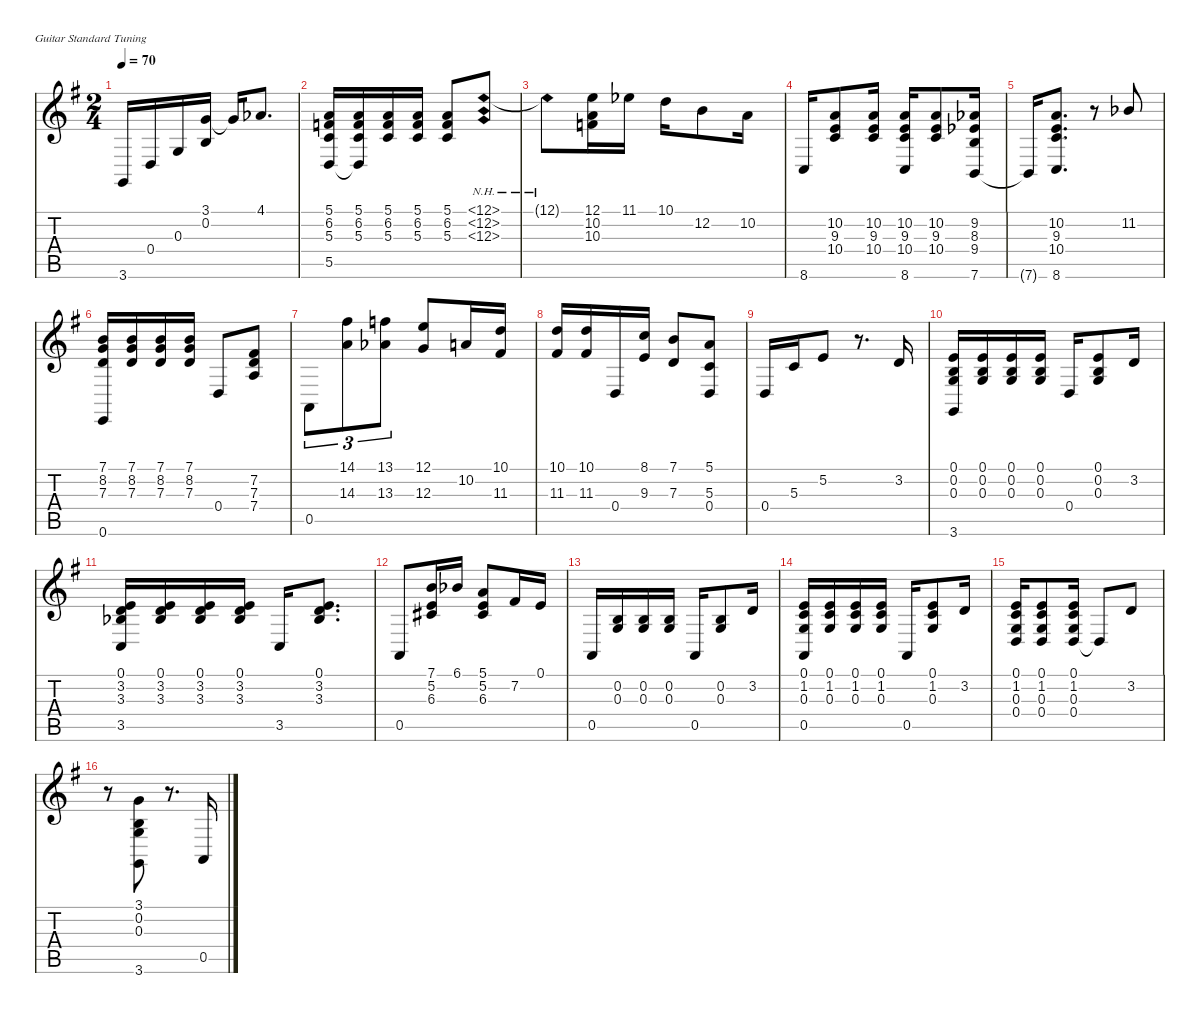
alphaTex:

\defaultSystemsLayout 4
\hideDynamics
\bracketExtendMode nobrackets
\singleTrackTrackNamePolicy hidden
\multiTrackTrackNamePolicy hidden
\firstSystemTrackNameOrientation horizontal
\otherSystemsTrackNameOrientation horizontal
\extendBarLines
\chordDiagramsInScore
\track ("Classical Guitar" "Classical Guitar") {instrument brightacousticpiano}
\staff {score tabs}
\tuning (E4 B3 G3 D3 A2 E2)
\ts (2 4)
\tempo 70
\clef g2
\ks g
3.6{acc forcenatural}.16{dy mf beam Up} 0.4{acc forcenatural}.16{beam Up} 0.3{acc forcenatural}.16{beam Up} (0.2{acc forcenatural} 3.1{acc forcenatural}).16{beam Up} 3.1{t acc forcenatural}.16{beam Up} 4.1{acc b}.8{d beam Up} |
(5.5{acc forcenatural} 5.3{acc forcenatural} 6.2{acc forcenatural} 5.1{acc forcenatural}).16{beam Up} (5.5{t acc forcenatural} 5.3{acc forcenatural} 6.2{acc forcenatural} 5.1{acc forcenatural}).16{beam Up} (5.3{acc forcenatural} 6.2{acc forcenatural} 5.1{acc forcenatural}).16{beam Up} (5.3{acc forcenatural} 6.2{acc forcenatural} 5.1{acc forcenatural}).16{beam Up} (5.3{acc forcenatural} 6.2{acc forcenatural} 5.1{acc forcenatural}).8{beam Up} (12.3{nh acc forcenatural} 12.2{nh acc forcenatural} 12.1{nh acc forcenatural}).8{beam Up} |
12.1{nh t acc forcenatural}.8{beam Down} (10.3{acc forcenatural} 10.2{acc forcenatural} 12.1{acc forcenatural}).16{beam Down} 11.1{acc b}.16{beam Down} 10.1{acc forcenatural}.16{beam Down} 12.2{acc forcenatural}.8{beam Down} 10.2{acc forcenatural}.16{beam Down} |
8.6{acc forcenatural}.16{beam Up} (10.4{acc forcenatural} 9.3{acc forcenatural} 10.2{acc forcenatural}).8{beam Up} (10.4{acc forcenatural} 9.3{acc forcenatural} 10.2{acc forcenatural}).16{beam Up} (8.6{acc forcenatural} 10.4{acc forcenatural} 9.3{acc forcenatural} 10.2{acc forcenatural}).16{beam Up} (10.4{acc forcenatural} 9.3{acc forcenatural} 10.2{acc forcenatural}).8{beam Up} (7.6{acc forcenatural} 9.4{acc forcenatural} 8.3{acc b} 9.2{acc b}).16{beam Up} |
7.6{t acc forcenatural}.16{beam Up} (8.6{acc forcenatural} 10.4{acc forcenatural} 9.3{acc forcenatural} 10.2{acc forcenatural}).8{d beam Up} r.8{beam Up} 11.2{acc b}.8{beam Up} |
(0.6{acc forcenatural} 7.3{acc forcenatural} 8.2{acc forcenatural} 7.1{acc forcenatural}).16{beam Up} (7.3{acc forcenatural} 8.2{acc forcenatural} 7.1{acc forcenatural}).16{beam Up} (7.3{acc forcenatural} 8.2{acc forcenatural} 7.1{acc forcenatural}).16{beam Up} (7.3{acc forcenatural} 8.2{acc forcenatural} 7.1{acc forcenatural}).16{beam Up} 0.4{acc forcenatural}.8{beam Up} (7.4{acc forcenatural} 7.3{acc forcenatural} 7.2{acc #}).8{beam Up} |
0.5{acc forcenatural}.8{tu (3 2) beam Down} (14.3{acc forcenatural} 14.1{acc #}).8{tu (3 2) beam Down} (13.3{acc b} 13.1{acc forcenatural}).8{tu (3 2) beam Down} (12.3{acc forcenatural} 12.1{acc forcenatural}).8{beam Up} 10.2{acc forcenatural}.16{beam Up} (11.3{acc #} 10.1{acc forcenatural}).16{beam Up} |
(11.3{acc #} 10.1{acc forcenatural}).16{beam Up} (11.3{acc #} 10.1{acc forcenatural}).16{beam Up} 0.4{acc forcenatural}.16{beam Up} (9.3{acc forcenatural} 8.1{acc forcenatural}).16{beam Up} (7.3{acc forcenatural} 7.1{acc forcenatural}).8{beam Up} (0.4{acc forcenatural} 5.3{acc forcenatural} 5.1{acc forcenatural}).8{beam Up} |
0.4{acc forcenatural}.16{beam Up} 5.3{acc forcenatural}.16{beam Up} 5.2{acc forcenatural}.8{beam Up} r.8{d beam Up} 3.2{acc forcenatural}.16{beam Up} |
(3.6{acc forcenatural} 0.3{acc forcenatural} 0.2{acc forcenatural} 0.1{acc forcenatural}).16{beam Up} (0.3{acc forcenatural} 0.2{acc forcenatural} 0.1{acc forcenatural}).16{beam Up} (0.3{acc forcenatural} 0.2{acc forcenatural} 0.1{acc forcenatural}).16{beam Up} (0.3{acc forcenatural} 0.2{acc forcenatural} 0.1{acc forcenatural}).16{beam Up} 0.4{acc forcenatural}.16{beam Up} (0.3{acc forcenatural} 0.2{acc forcenatural} 0.1{acc forcenatural}).8{beam Up} 3.2{acc forcenatural}.16{beam Up} |
(3.5{acc forcenatural} 3.3{acc b} 3.2{acc forcenatural} 0.1{acc forcenatural}).16{beam Up} (3.3{acc b} 3.2{acc forcenatural} 0.1{acc forcenatural}).16{beam Up} (3.3{acc b} 3.2{acc forcenatural} 0.1{acc forcenatural}).16{beam Up} (3.3{acc b} 3.2{acc forcenatural} 0.1{acc forcenatural}).16{beam Up} 3.5{acc forcenatural}.16{beam Up} (3.3{acc b} 3.2{acc forcenatural} 0.1{acc forcenatural}).8{d beam Up} |
0.5{acc forcenatural}.8{beam Up} (6.3{acc #} 5.2{acc forcenatural} 7.1{acc forcenatural}).16{beam Up} 6.1{acc b}.16{beam Up} (6.3{acc #} 5.2{acc forcenatural} 5.1{acc forcenatural}).8{beam Up} 7.2{acc #}.16{beam Up} 0.1{acc forcenatural}.16{beam Up} |
0.5{acc forcenatural}.16{beam Up} (0.3{acc forcenatural} 0.2{acc forcenatural}).16{beam Up} (0.3{acc forcenatural} 0.2{acc forcenatural}).16{beam Up} (0.3{acc forcenatural} 0.2{acc forcenatural}).16{beam Up} 0.5{acc forcenatural}.16{beam Up} (0.3{acc forcenatural} 0.2{acc forcenatural}).8{beam Up} 3.2{acc forcenatural}.16{beam Up} |
(0.5{acc forcenatural} 0.3{acc forcenatural} 1.2{acc forcenatural} 0.1{acc forcenatural}).16{beam Up} (0.3{acc forcenatural} 1.2{acc forcenatural} 0.1{acc forcenatural}).16{beam Up} (0.3{acc forcenatural} 1.2{acc forcenatural} 0.1{acc forcenatural}).16{beam Up} (0.3{acc forcenatural} 1.2{acc forcenatural} 0.1{acc forcenatural}).16{beam Up} 0.5{acc forcenatural}.16{beam Up} (0.3{acc forcenatural} 1.2{acc forcenatural} 0.1{acc forcenatural}).8{beam Up} 3.2{acc forcenatural}.16{beam Up} |
(0.4{acc forcenatural} 0.3{acc forcenatural} 1.2{acc forcenatural} 0.1{acc forcenatural}).16{beam Up} (0.4{acc forcenatural} 0.3{acc forcenatural} 1.2{acc forcenatural} 0.1{acc forcenatural}).8{beam Up} (0.4{acc forcenatural} 0.3{acc forcenatural} 1.2{acc forcenatural} 0.1{acc forcenatural}).16{beam Up} 0.4{t acc forcenatural}.8{beam Up} 3.2{acc forcenatural}.8{beam Up} |
r.8{beam Down} (3.6{acc forcenatural} 0.3{acc forcenatural} 0.2{acc forcenatural} 3.1{acc forcenatural}).8{beam Up} r.8{d beam Up} 0.5{acc forcenatural}.16{beam Up}
